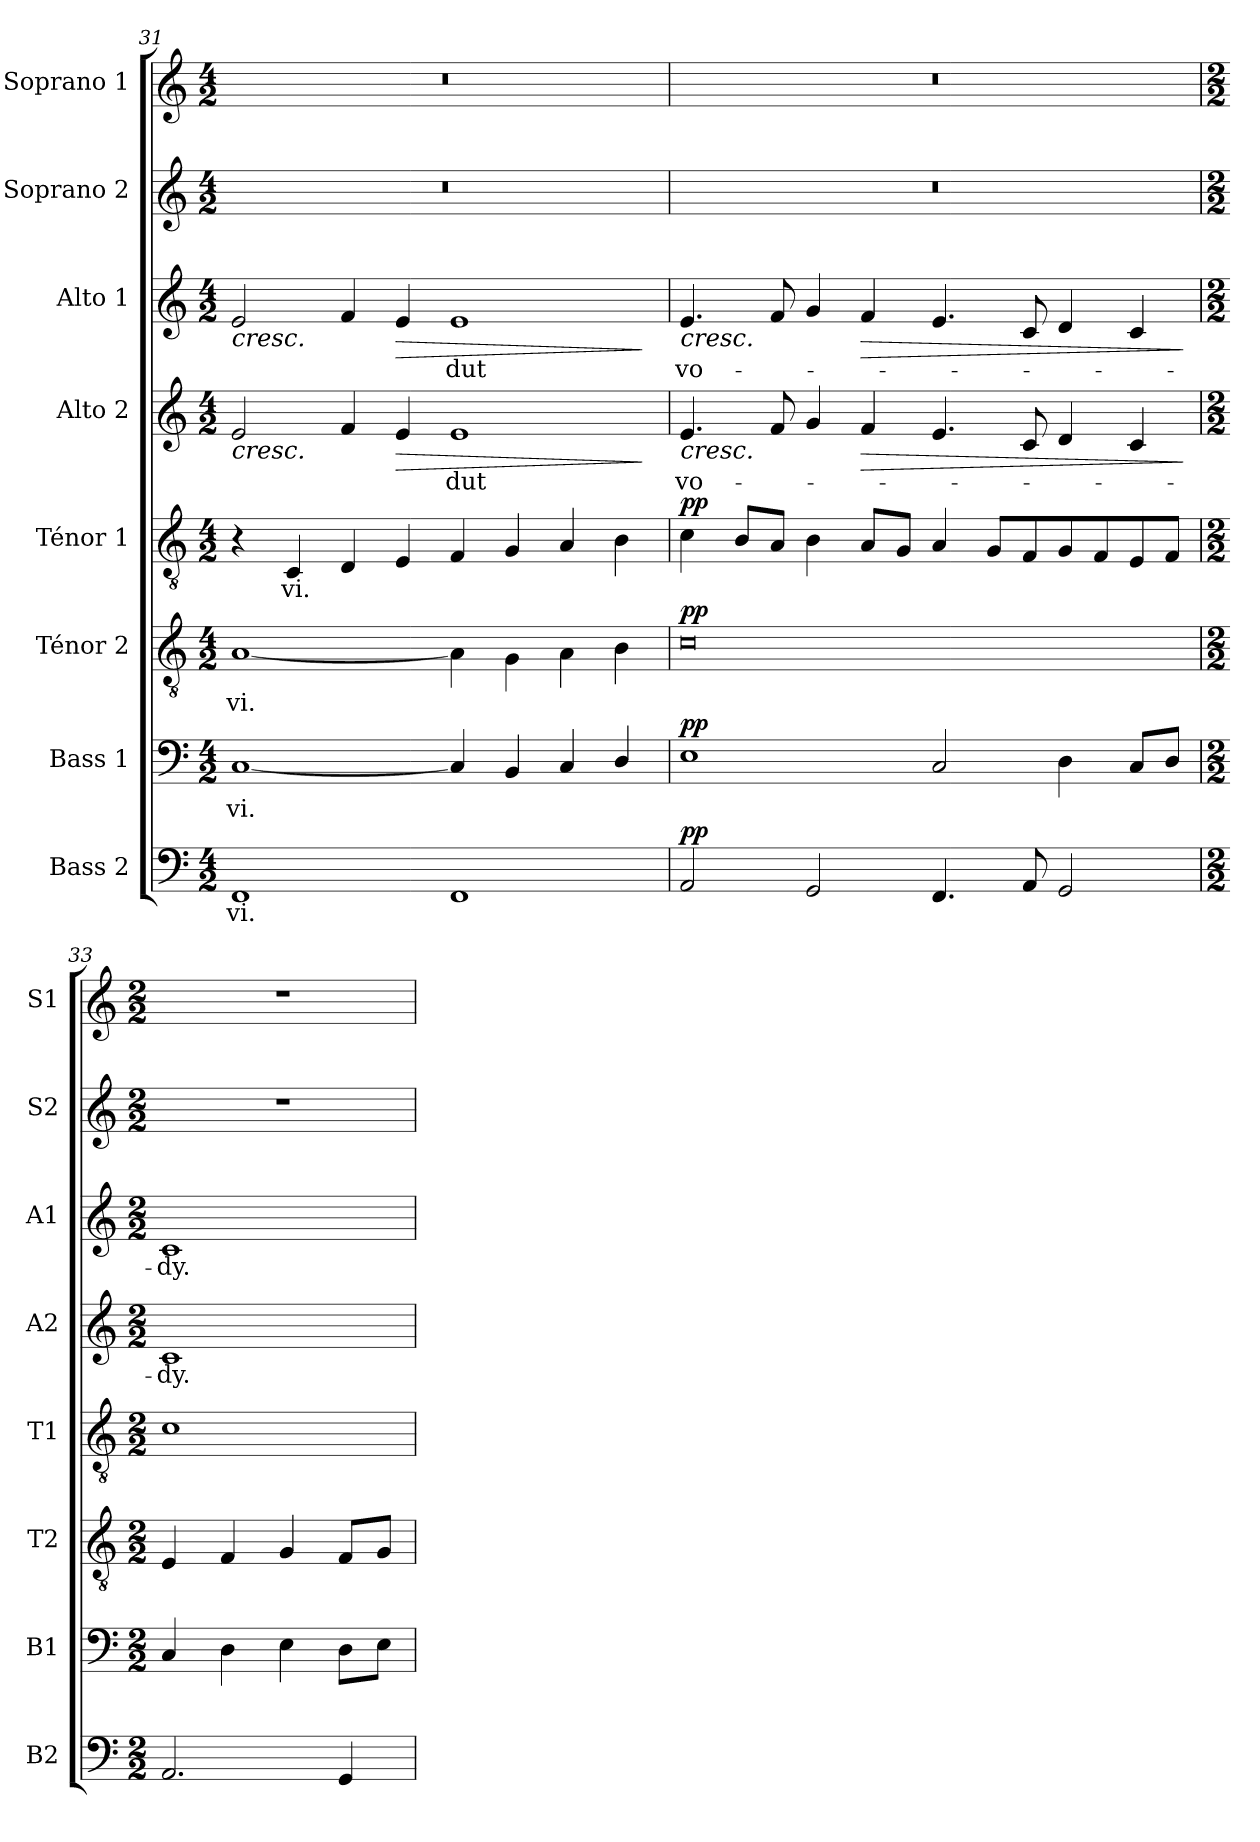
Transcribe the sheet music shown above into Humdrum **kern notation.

**kern	**text	**dynam	**kern	**text	**dynam	**kern	**text	**dynam	**kern	**text	**dynam	**kern	**text	**dynam	**kern	**text	**dynam	**kern	**kern
*part8	*part8	*part8	*part7	*part7	*part7	*part6	*part6	*part6	*part5	*part5	*part5	*part4	*part4	*part4	*part3	*part3	*part3	*part2	*part1
*staff8	*staff8	*staff8	*staff7	*staff7	*staff7	*staff6	*staff6	*staff6	*staff5	*staff5	*staff5	*staff4	*staff4	*staff4	*staff3	*staff3	*staff3	*staff2	*staff1
*I"Bass 2	*	*	*I"Bass 1	*	*	*I"Ténor 2	*	*	*I"Ténor 1	*	*	*I"Alto 2	*	*	*I"Alto 1	*	*	*I"Soprano 2	*I"Soprano 1
*I'B2	*	*	*I'B1	*	*	*I'T2	*	*	*I'T1	*	*	*I'A2	*	*	*I'A1	*	*	*I'S2	*I'S1
*clefF4	*	*	*clefF4	*	*	*clefGv2	*	*	*clefGv2	*	*	*clefG2	*	*	*clefG2	*	*	*clefG2	*clefG2
*k[]	*	*	*k[]	*	*	*k[]	*	*	*k[]	*	*	*k[]	*	*	*k[]	*	*	*k[]	*k[]
*M4/2	*	*	*M4/2	*	*	*M4/2	*	*	*M4/2	*	*	*M4/2	*	*	*M4/2	*	*	*M4/2	*M4/2
=31	=31	=31	=31	=31	=31	=31	=31	=31	=31	=31	=31	=31	=31	=31	=31	=31	=31	=31	=31
!	!LO:LY:b	!	!	!LO:LY:b	!	!	!LO:LY:b	!	!	!	!	!	!	!LO:HP:b	!	!	!LO:HP:b	!	!
1FF	-vi.	.	[1C	-vi.	.	[1A	-vi.	.	4r	.	.	2e/	.	<	2e/	.	<	0r	0r
!	!	!	!	!	!	!	!	!	!	!LO:LY:b	!	!	!	!	!	!	!	!	!
.	.	.	.	.	.	.	.	.	4C/	-vi.	.	.	.	.	.	.	.	.	.
.	.	.	.	.	.	.	.	.	4D/	.	.	4f/	.	.	4f/	.	.	.	.
!	!	!	!	!	!	!	!	!	!	!	!	!	!	!LO:HP:b	!	!	!LO:HP:b	!	!
.	.	.	.	.	.	.	.	.	4E/	.	.	4e/	.	>	4e/	.	>	.	.
!	!	!	!	!	!	!	!	!	!	!	!	!	!LO:LY:b	!	!	!LO:LY:b	!	!	!
1FF	.	.	4C/]	.	.	4A\]	.	.	4F/	.	.	1e	-dut	.	1e	-dut	.	.	.
.	.	.	4BB/	.	.	4G\	.	.	4G/	.	.	.	.	.	.	.	.	.	.
.	.	.	4C/	.	.	4A\	.	.	4A/	.	.	.	.	.	.	.	.	.	.
.	.	.	4D/	.	.	4B\	.	.	4B\	.	.	.	.	.	.	.	.	.	.
.	.	.	.	.	.	.	.	.	.	.	.	.	.	[ ]	.	.	[ ]	.	.
!!LO:PB:g=z
=32	=32	=32	=32	=32	=32	=32	=32	=32	=32	=32	=32	=32	=32	=32	=32	=32	=32	=32	=32
!	!	!LO:DY:a	!	!	!LO:DY:a	!	!	!LO:DY:a	!	!	!LO:DY:a	!	!LO:LY:b	!LO:HP:b	!	!LO:LY:b	!LO:HP:b	!	!
2AA/	.	pp	1E	.	pp	0c	.	pp	4c\	.	pp	4.e/	vo-	<	4.e/	vo-	<	0r	0r
.	.	.	.	.	.	.	.	.	8B/L	.	.	.	.	.	.	.	.	.	.
.	.	.	.	.	.	.	.	.	8A/J	.	.	8f/	.	.	8f/	.	.	.	.
2GG/	.	.	.	.	.	.	.	.	4B\	.	.	4g/	.	.	4g/	.	.	.	.
!	!	!	!	!	!	!	!	!	!	!	!	!	!	!LO:HP:b	!	!	!LO:HP:b	!	!
.	.	.	.	.	.	.	.	.	8A/L	.	.	4f/	.	>	4f/	.	>	.	.
.	.	.	.	.	.	.	.	.	8G/J	.	.	.	.	.	.	.	.	.	.
4.FF/	.	.	2C/	.	.	.	.	.	4A/	.	.	4.e/	.	.	4.e/	.	.	.	.
.	.	.	.	.	.	.	.	.	8G/L	.	.	.	.	.	.	.	.	.	.
8AA/	.	.	.	.	.	.	.	.	8F/	.	.	8c/	.	.	8c/	.	.	.	.
2GG/	.	.	4D\	.	.	.	.	.	8G/	.	.	4d/	.	.	4d/	.	.	.	.
.	.	.	.	.	.	.	.	.	8F/	.	.	.	.	.	.	.	.	.	.
.	.	.	8C/L	.	.	.	.	.	8E/	.	.	4c/	.	.	4c/	.	.	.	.
.	.	.	8D/J	.	.	.	.	.	8F/J	.	.	.	.	.	.	.	.	.	.
.	.	.	.	.	.	.	.	.	.	.	.	.	.	[ ]	.	.	[ ]	.	.
=33	=33	=33	=33	=33	=33	=33	=33	=33	=33	=33	=33	=33	=33	=33	=33	=33	=33	=33	=33
*M2/2	*	*	*M2/2	*	*	*M2/2	*	*	*M2/2	*	*	*M2/2	*	*	*M2/2	*	*	*M2/2	*M2/2
!	!	!	!	!	!	!	!	!	!	!	!	!	!LO:LY:b	!	!	!LO:LY:b	!	!	!
2.AA/	.	.	4C/	.	.	4E/	.	.	1c	.	.	1c	-dy.	.	1c	-dy.	.	1r	1r
.	.	.	4D\	.	.	4F/	.	.	.	.	.	.	.	.	.	.	.	.	.
.	.	.	4E\	.	.	4G/	.	.	.	.	.	.	.	.	.	.	.	.	.
4GG/	.	.	8D\L	.	.	8F/L	.	.	.	.	.	.	.	.	.	.	.	.	.
.	.	.	8E\J	.	.	8G/J	.	.	.	.	.	.	.	.	.	.	.	.	.
=	=	=	=	=	=	=	=	=	=	=	=	=	=	=	=	=	=	=	=
*-	*-	*-	*-	*-	*-	*-	*-	*-	*-	*-	*-	*-	*-	*-	*-	*-	*-	*-	*-
